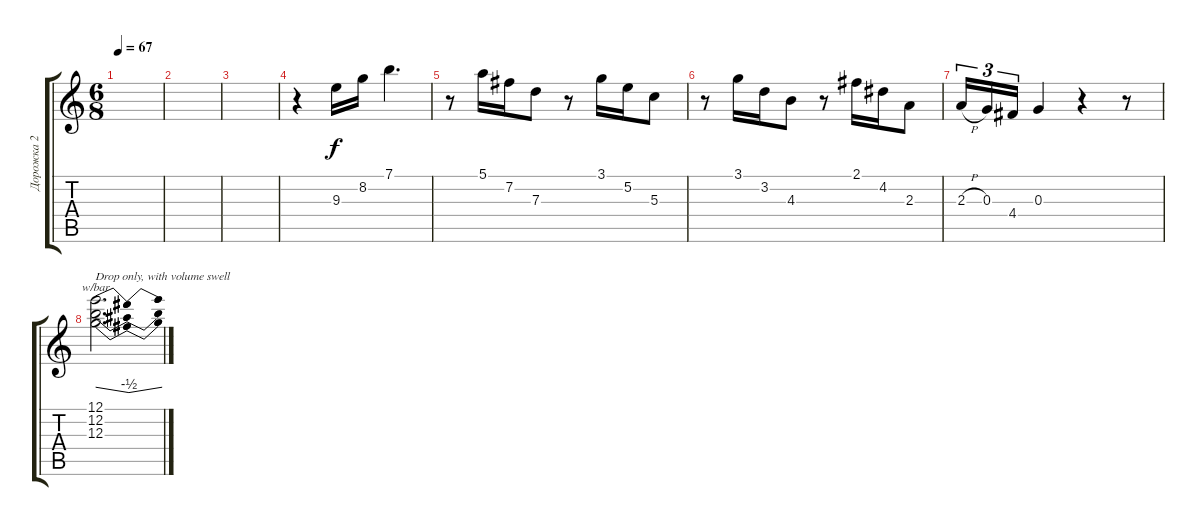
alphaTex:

\track ("Дорожка 2" "Дорожка 2") {instrument electricguitarclean}
\staff {score tabs}
\tuning (E4 B3 G3 D3 A2 E2) {hide}
\ts (6 8)
\tempo 67
\clef g2
\ks c
|
|
|
r.4 9.3.16 8.2.16 7.1.4{d} |
r.8 5.1.16 7.2.16 7.3.8 r.8 3.1.16 5.2.16 5.3.8 |
r.8 3.1.16 3.2.16 4.3.8 r.8 2.1.16 4.2.16 2.3.8 |
2.3{h}.16{tu (3 2)} 0.3.16{tu (3 2)} 4.4.16{tu (3 2)} 0.3.4 r.4 r.8 |
(12.1 12.2 12.3).2{d tbe (dip default 0 0 30 -2 60 0) txt "Drop only, with volume swell"}
